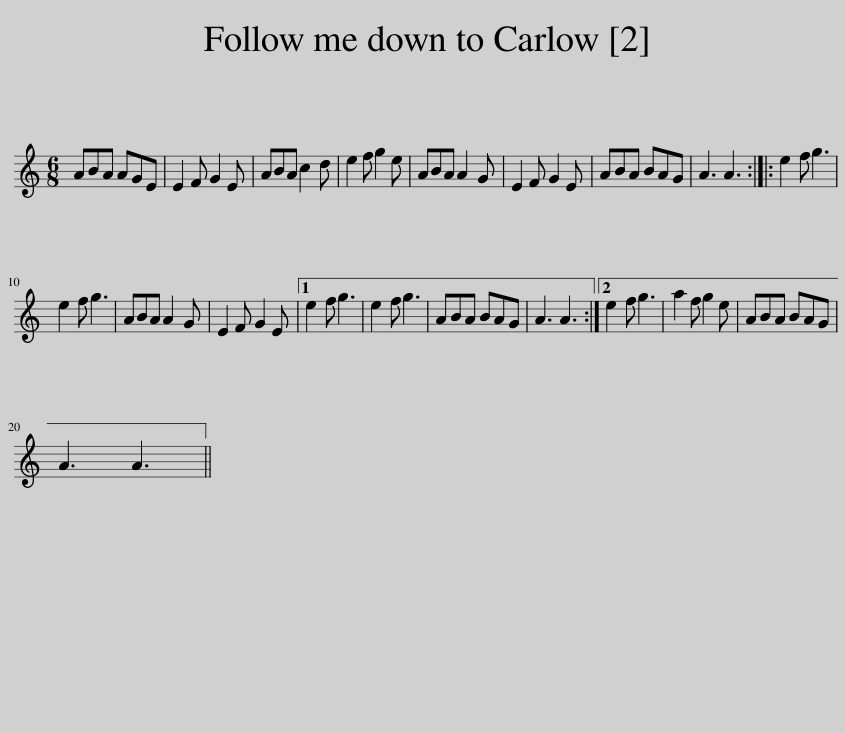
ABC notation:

X:1
L:1/8
M:6/8
I:linebreak $
K:C
V:1 treble
V:1
 ABA AGE | E2 F G2 E | ABA c2 d | e2 f g2 e | ABA A2 G | %5
 E2 F G2 E | ABA BAG | A3 A3 :: e2 f g3 |$ e2 f g3 | %10
 ABA A2 G | E2 F G2 E |1 e2 f g3 | e2 f g3 | ABA BAG | %15
 A3 A3 :|2 e2 f g3 | a2 f g2 e | ABA BAG |$ A3 A3 || %20
